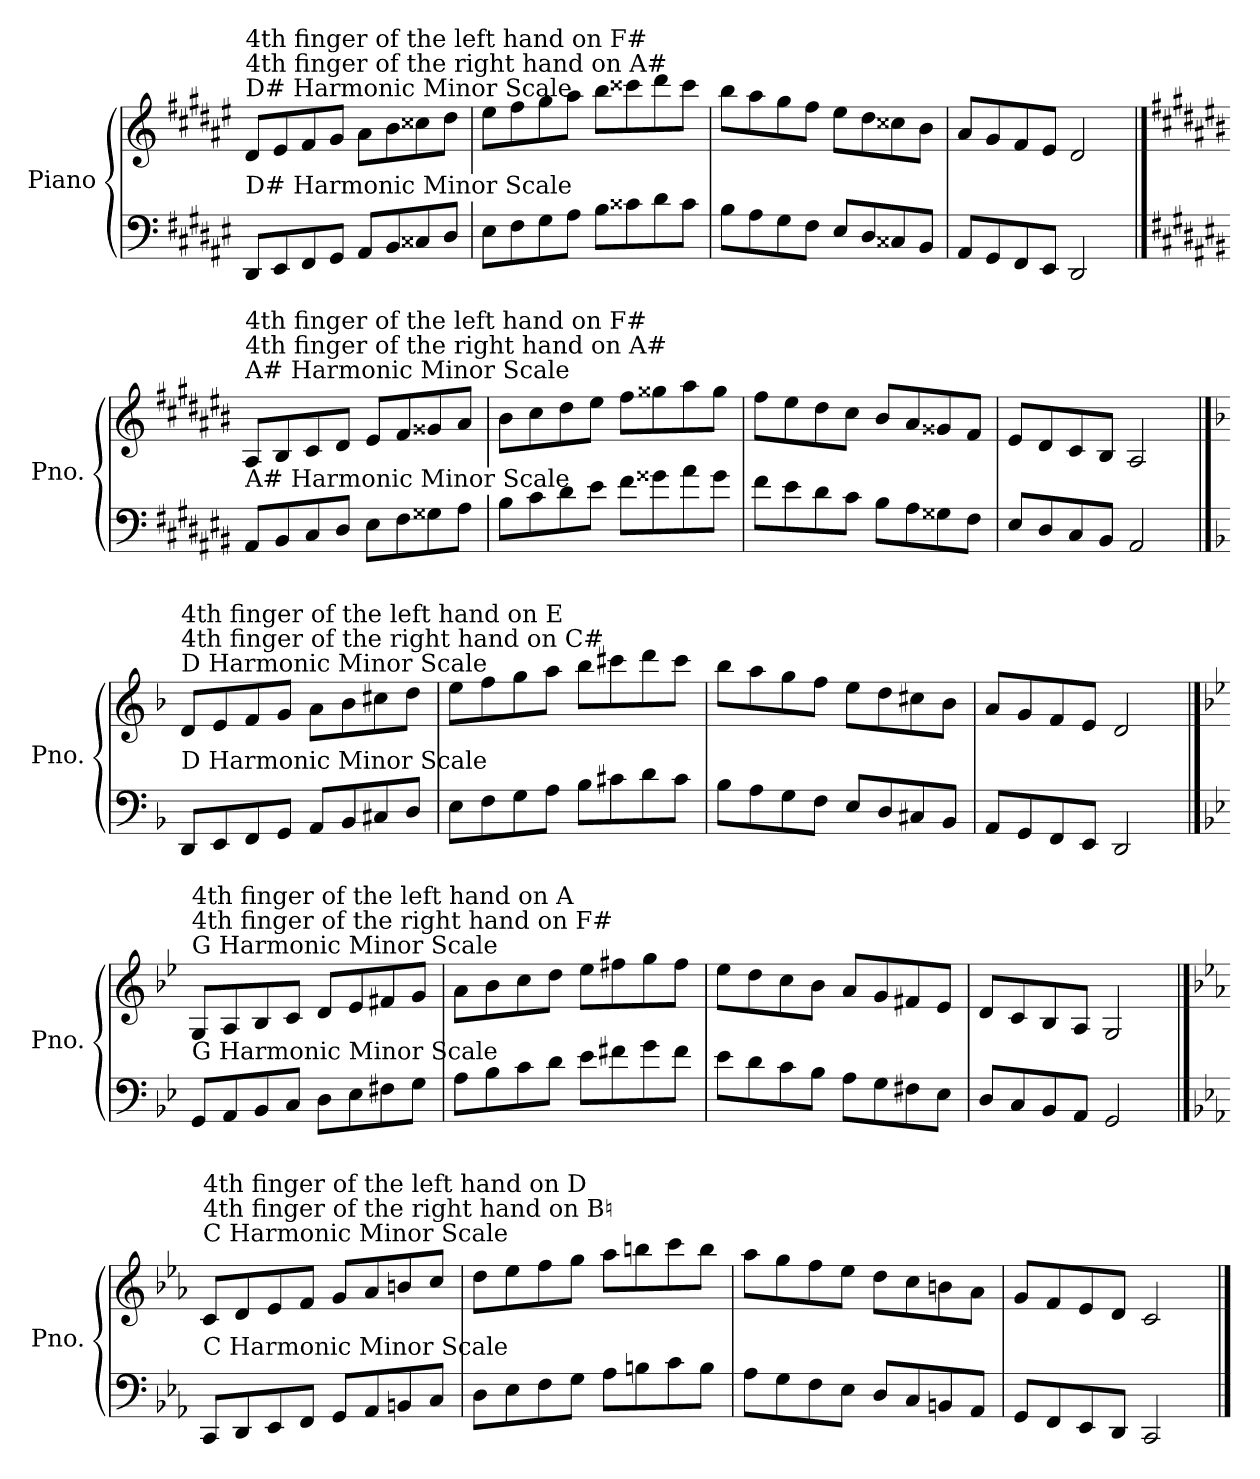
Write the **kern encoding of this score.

**kern	**kern
*part1	*part1
*staff2	*staff1
*I"Piano	*
*I'Pno.	*
!!LO:PB:g=z
*clefF4	*clefG2
*k[f#c#g#d#a#e#]	*k[f#c#g#d#a#e#]
=1	=1
!	!LO:TX:a:t=D# Harmonic Minor Scale
!	!LO:TX:t=4th finger of the right hand on A#
!	!LO:TX:t=4th finger of the left hand on F#
!LO:TX:a:t=D# Harmonic Minor Scale	!
8DD#/L	8d#/L
8EE#/	8e#/
8FF#/	8f#/
8GG#/J	8g#/J
8AA#/L	8a#\L
8BB/	8b\
8C##X/	8cc##X\
8D#/J	8dd#\J
=2	=2
8E#\L	8ee#\L
8F#\	8ff#\
8G#\	8gg#\
8A#\J	8aa#\J
8B\L	8bb\L
8c##X\	8ccc##X\
8d#\	8ddd#\
8c##\J	8ccc##\J
=3	=3
8B\L	8bb\L
8A#\	8aa#\
8G#\	8gg#\
8F#\J	8ff#\J
8E#/L	8ee#\L
8D#/	8dd#\
8C##X/	8cc##X\
8BB/J	8b\J
=4	=4
8AA#/L	8a#/L
8GG#/	8g#/
8FF#/	8f#/
8EE#/J	8e#/J
2DD#/	2d#/
!!LO:LB:g=z
==1	==1
*k[f#c#g#d#a#e#b#]	*k[f#c#g#d#a#e#b#]
!	!LO:TX:a:t=A# Harmonic Minor Scale
!	!LO:TX:t=4th finger of the right hand on A#
!	!LO:TX:t=4th finger of the left hand on F#
!LO:TX:a:t=A# Harmonic Minor Scale	!
8AA#/L	8A#/L
8BB#/	8B#/
8C#/	8c#/
8D#/J	8d#/J
8E#\L	8e#/L
8F#\	8f#/
8G##X\	8g##X/
8A#\J	8a#/J
=2	=2
8B#\L	8b#\L
8c#\	8cc#\
8d#\	8dd#\
8e#\J	8ee#\J
8f#\L	8ff#\L
8g##X\	8gg##X\
8a#\	8aa#\
8g##\J	8gg##\J
=3	=3
8f#\L	8ff#\L
8e#\	8ee#\
8d#\	8dd#\
8c#\J	8cc#\J
8B#\L	8b#/L
8A#\	8a#/
8G##X\	8g##X/
8F#\J	8f#/J
=4	=4
8E#/L	8e#/L
8D#/	8d#/
8C#/	8c#/
8BB#/J	8B#/J
2AA#/	2A#/
!!LO:LB:g=z
==1	==1
*k[b-]	*k[b-]
!	!LO:TX:a:t=D Harmonic Minor Scale
!	!LO:TX:t=4th finger of the right hand on C#
!	!LO:TX:t=4th finger of the left hand on E
!LO:TX:a:t=D Harmonic Minor Scale	!
8DD/L	8d/L
8EE/	8e/
8FF/	8f/
8GG/J	8g/J
8AA/L	8a\L
8BB-/	8b-\
8C#X/	8cc#X\
8D/J	8dd\J
=2	=2
8E\L	8ee\L
8F\	8ff\
8G\	8gg\
8A\J	8aa\J
8B-\L	8bb-\L
8c#X\	8ccc#X\
8d\	8ddd\
8c#\J	8ccc#\J
=3	=3
8B-\L	8bb-\L
8A\	8aa\
8G\	8gg\
8F\J	8ff\J
8E/L	8ee\L
8D/	8dd\
8C#X/	8cc#X\
8BB-/J	8b-\J
=4	=4
8AA/L	8a/L
8GG/	8g/
8FF/	8f/
8EE/J	8e/J
2DD/	2d/
!!LO:PB:g=z
==1	==1
*k[b-e-]	*k[b-e-]
!	!LO:TX:a:t=G Harmonic Minor Scale
!	!LO:TX:t=4th finger of the right hand on F#
!	!LO:TX:t=4th finger of the left hand on A
!LO:TX:a:t=G Harmonic Minor Scale	!
8GG/L	8G/L
8AA/	8A/
8BB-/	8B-/
8C/J	8c/J
8D\L	8d/L
8E-\	8e-/
8F#X\	8f#X/
8G\J	8g/J
=2	=2
8A\L	8a\L
8B-\	8b-\
8c\	8cc\
8d\J	8dd\J
8e-\L	8ee-\L
8f#X\	8ff#X\
8g\	8gg\
8f#\J	8ff#\J
=3	=3
8e-\L	8ee-\L
8d\	8dd\
8c\	8cc\
8B-\J	8b-\J
8A\L	8a/L
8G\	8g/
8F#X\	8f#X/
8E-\J	8e-/J
=4	=4
8D/L	8d/L
8C/	8c/
8BB-/	8B-/
8AA/J	8A/J
2GG/	2G/
!!LO:LB:g=z
==1	==1
*k[b-e-a-]	*k[b-e-a-]
!	!LO:TX:a:t=C Harmonic Minor Scale
!	!LO:TX:t=4th finger of the right hand on B♮
!	!LO:TX:t=4th finger of the left hand on D
!LO:TX:a:t=C Harmonic Minor Scale	!
8CC/L	8c/L
8DD/	8d/
8EE-/	8e-/
8FF/J	8f/J
8GG/L	8g/L
8AA-/	8a-/
8BBn/	8bn/
8C/J	8cc/J
=2	=2
8D\L	8dd\L
8E-\	8ee-\
8F\	8ff\
8G\J	8gg\J
8A-\L	8aa-\L
8Bn\	8bbn\
8c\	8ccc\
8B\J	8bb\J
=3	=3
8A-\L	8aa-\L
8G\	8gg\
8F\	8ff\
8E-\J	8ee-\J
8D/L	8dd\L
8C/	8cc\
8BBn/	8bn\
8AA-/J	8a-\J
=4	=4
8GG/L	8g/L
8FF/	8f/
8EE-/	8e-/
8DD/J	8d/J
2CC/	2c/
==	==
*-	*-
